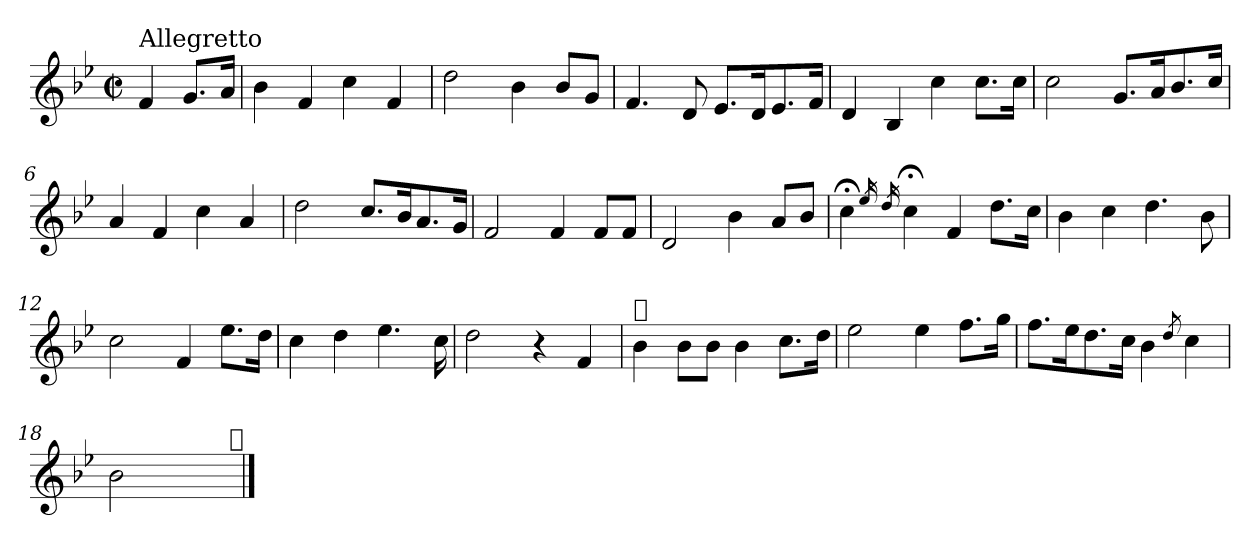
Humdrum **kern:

**kern
*part1
*staff1
*clefG2
*k[b-e-]
*B-:
*M2/2
*met(c|)
=
!LO:TX:a:t=Allegretto
4f/
8.g/L
16a/Jk
=1
4b-\
4f/
4cc\
4f/
=2
2dd\
4b-\
8b-/L
8g/J
=3
4.f/
8d/
8.e-/L
16d/K
8.e-/
16f/Jk
=4
4d/
4B-/
4cc\
8.cc\L
16cc\Jk
!!LO:LB:g=z
=5
2cc\
8.g/L
16a/K
8.b-/
16cc/Jk
=6
4a/
4f/
4cc\
4a/
=7
2dd\
8.cc/L
16b-/K
8.a/
16g/Jk
=8
2f/
4f/
8f/L
8f/J
=9
2d/
4b-\
8a/L
8b-/J
!!LO:LB:g=z
=10
4cc;<\
16qee-/
16qdd/
4cc;<\
4f/
8.dd\L
16cc\Jk
=11
4b-\
4cc\
4.dd\
8b-\
=12
2cc\
4f/
8.ee-\L
16dd\Jk
=13
4cc\
4dd\
4.ee-\
16cc\
=14
2dd\
4r
4f/
=15
!LO:TX:a:t=𝄋
4b-\
8b-\L
8b-\J
4b-\
8.cc\L
16dd\Jk
!!LO:LB:g=z
=16
2ee-\
4ee-\
8.ff\L
16gg\Jk
!!LO:LB:g=z
=17
8.ff\L
16ee-\K
8.dd\
16cc\Jk
4b-\
8qdd/
4cc\
=18
2b-\
2ryy
!LO:TX:a:t=𝄋
==
*-
